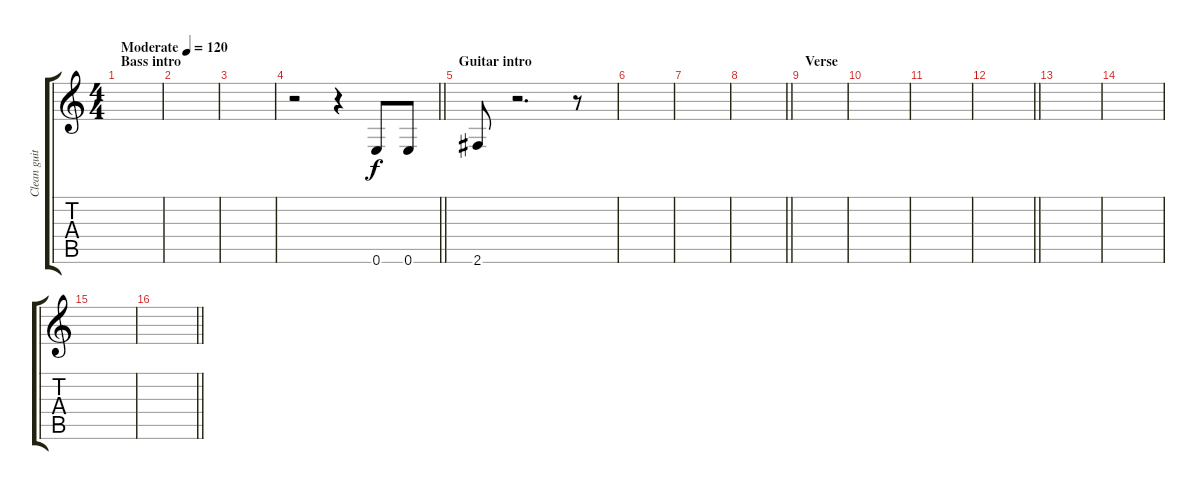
\track ("Clean guitar" "Clean guit") {instrument electricguitarclean}
\staff {score tabs}
\tuning (E4 B3 G3 D3 A2 E2) {hide}
\ts (4 4)
\section ("" "Bass intro")
\tempo (120 "Moderate")
\clef g2
\ks c
|
|
|
\barLineRight lightlight
r.2 r.4 0.6.8 0.6.8 |
\section ("" "Guitar intro")
2.6.8 r.2{d} r.8 |
|
|
\barLineRight lightlight
|
\section ("" "Verse")
|
|
|
\barLineRight lightlight
|
|
|
|
\barLineRight lightlight
